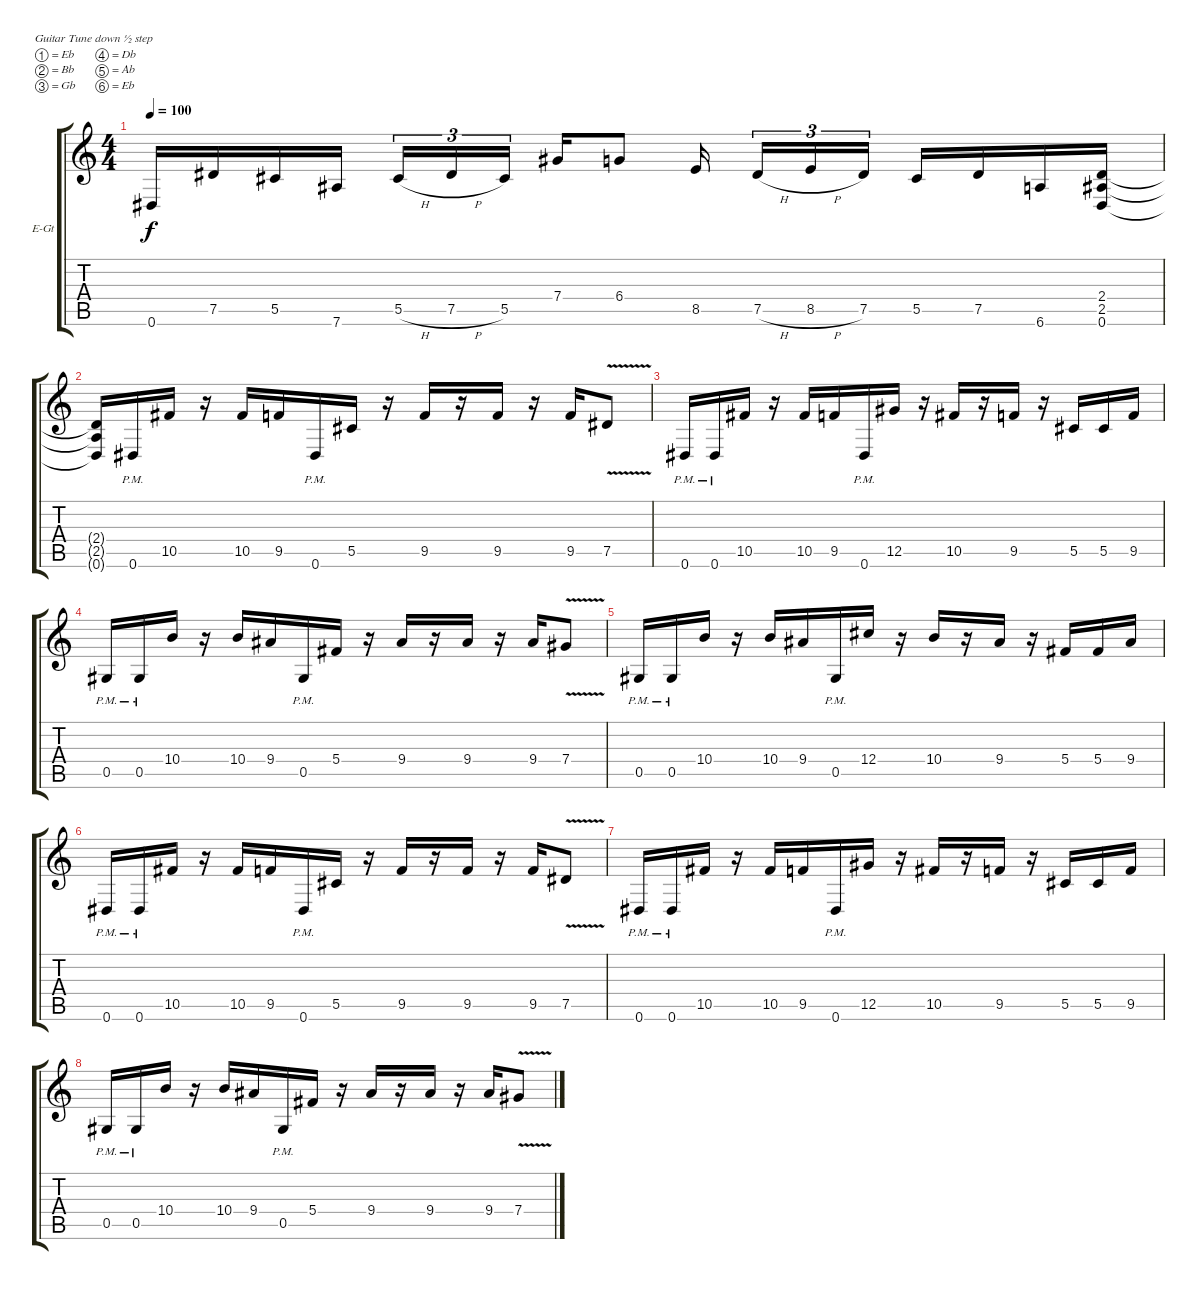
\bracketExtendMode groupsimilarinstruments
\firstSystemTrackNameOrientation horizontal
\otherSystemsTrackNameOrientation horizontal
\track ("Luke Hoskin" "E-Gt") {instrument overdrivenguitar}
\staff {score tabs}
\tuning (Eb4 Bb3 Gb3 Db3 Ab2 Eb2)
\ts (4 4)
\tempo 100
\clef g2
\ks c
0.6{t}.16{dy f} 7.5.16 5.5.16 7.6.16 5.5{h}.16{tu (3 2)} 7.5{h}.16{tu (3 2)} 5.5.16{tu (3 2)} 7.4.16 6.4.8 8.5.16 7.5{h}.16{tu (3 2)} 8.5{h}.16{tu (3 2)} 7.5.16{tu (3 2)} 5.5.16 7.5.16 6.6.16 (2.4 2.5 0.6).16 |
(2.4{t} 2.5{t} 0.6{t}).16 0.6{pm}.16 10.5.16 r.16 10.5.16 9.5.16 0.6{pm}.16 5.5.16 r.16 9.5.16 r.16 9.5.16 r.16 9.5.16 7.5{v}.8 |
0.6{pm}.16 0.6{pm}.16 10.5.16 r.16 10.5.16 9.5.16 0.6{pm}.16 12.5.16 r.16 10.5.16 r.16 9.5.16 r.16 5.5.16 5.5.16 9.5.16 |
0.5{pm}.16 0.5{pm}.16 10.4.16 r.16 10.4.16 9.4.16 0.5{pm}.16 5.4.16 r.16 9.4.16 r.16 9.4.16 r.16 9.4.16 7.4{v}.8 |
0.5{pm}.16 0.5{pm}.16 10.4.16 r.16 10.4.16 9.4.16 0.5{pm}.16 12.4.16 r.16 10.4.16 r.16 9.4.16 r.16 5.4.16 5.4.16 9.4.16 |
0.6{pm}.16 0.6{pm}.16 10.5.16 r.16 10.5.16 9.5.16 0.6{pm}.16 5.5.16 r.16 9.5.16 r.16 9.5.16 r.16 9.5.16 7.5{v}.8 |
0.6{pm}.16 0.6{pm}.16 10.5.16 r.16 10.5.16 9.5.16 0.6{pm}.16 12.5.16 r.16 10.5.16 r.16 9.5.16 r.16 5.5.16 5.5.16 9.5.16 |
0.5{pm}.16 0.5{pm}.16 10.4.16 r.16 10.4.16 9.4.16 0.5{pm}.16 5.4.16 r.16 9.4.16 r.16 9.4.16 r.16 9.4.16 7.4{v}.8
